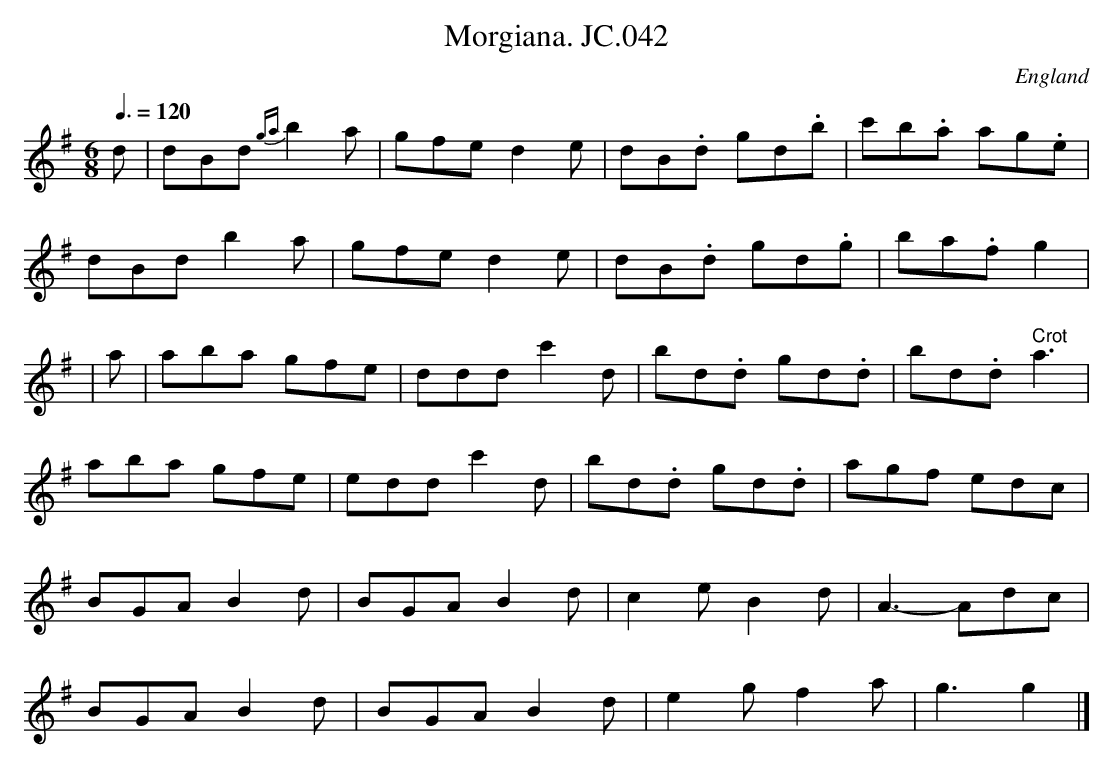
X:1
T:Morgiana. JC.042
O:England
M:6/8
L:1/8
Q:3/8=120
K:G major
d|\
dBd {ga}b2a|gfed2e|dB.d gd.b|c'-b.a a-g.e|!
dBdb2a|gfed2e|d-B.d g-d.g|ba.fg2|!
|a|aba gfe|dddc'2d|b-d.d g-d.d|bd.d " Crot"a3|!
aba gfe|eddc'2d|bd.d g-d.d|agf edc|!
BGAB2d|BGAB2d|c2eB2d|A3-Adc|!
BGAB2d|BGAB2d|e2gf2a|g3g2|]
